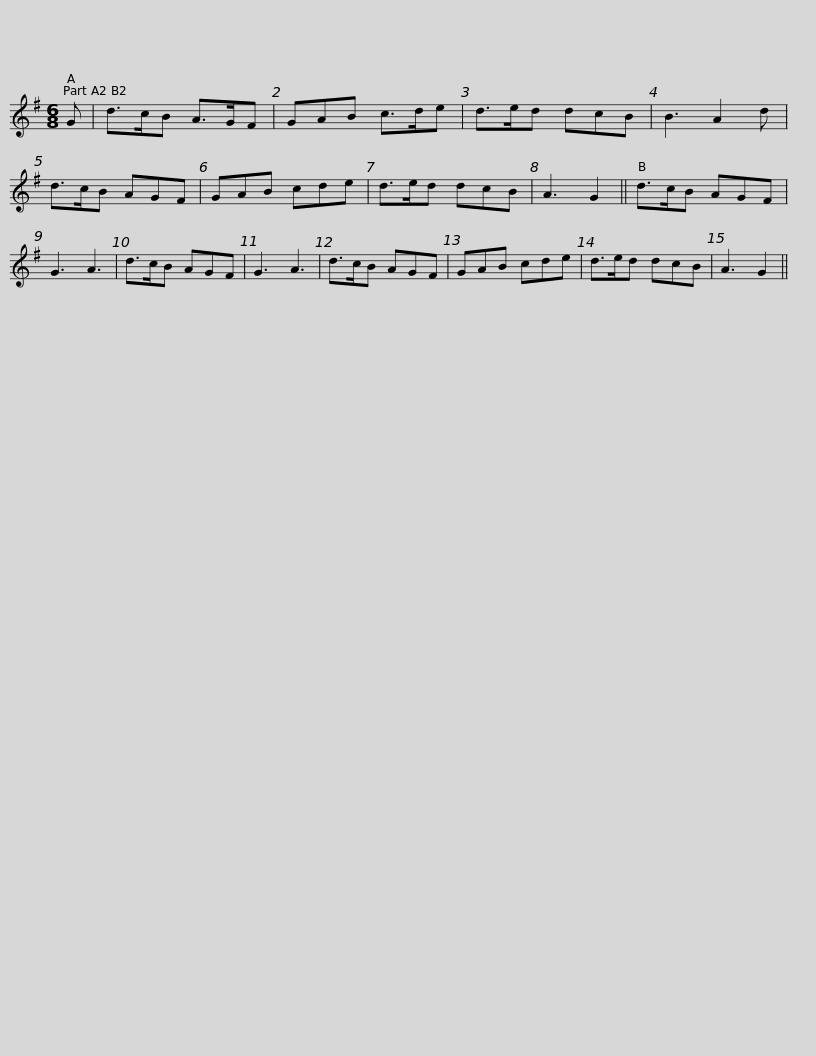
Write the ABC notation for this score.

X:1
L:1/8
M:6/8
I:linebreak $
K:G
V:1 treble
V:1
 G | d>cB A>GF | GAB c>de | d>ed dcB | B3 A2 d | %5
 d>cB AGF | GAB cde | d>ed dcB |$ A3 G2 || d>cB AGF | %10
 G3 A3 | d>cB AGF | G3 A3 | d>cB AGF | GAB cde | %15
 d>ed dcB | A3 G2 || %17
